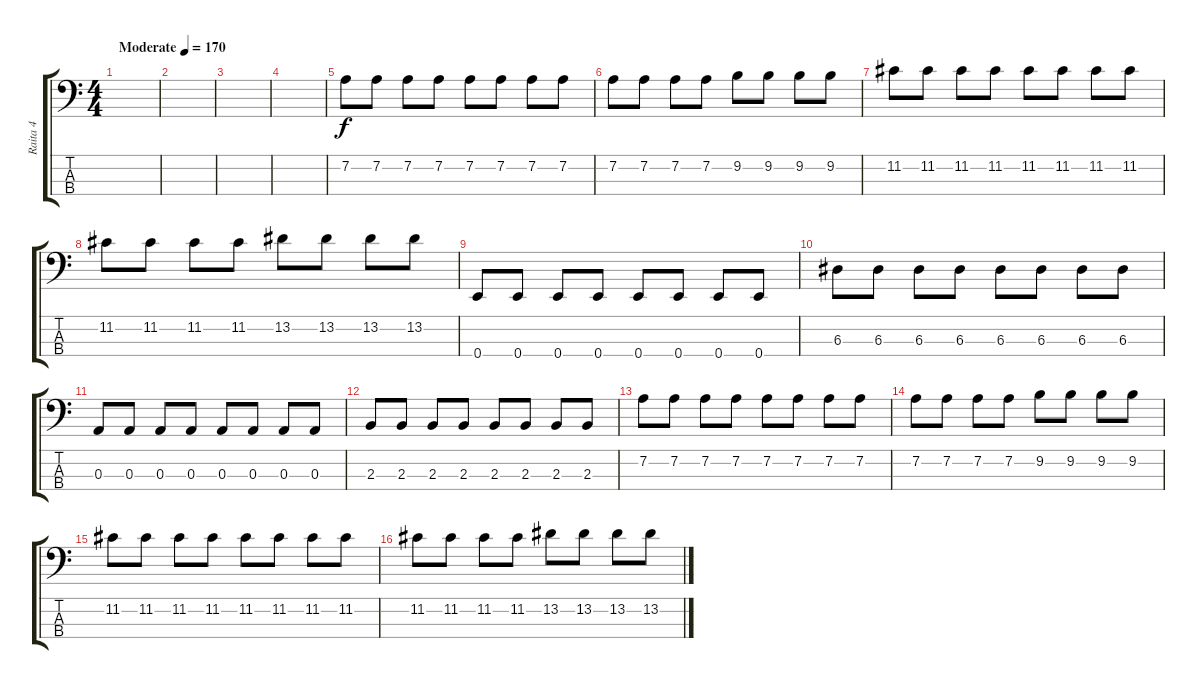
\track ("Raita 4" "Raita 4") {instrument overdrivenguitar}
\staff {score tabs}
\tuning (G2 D2 A1 E1) {hide}
\ts (4 4)
\tempo (170 "Moderate")
\clef f4
\ks c
|
|
|
|
7.2.8 7.2.8 7.2.8 7.2.8 7.2.8 7.2.8 7.2.8 7.2.8 |
7.2.8 7.2.8 7.2.8 7.2.8 9.2.8 9.2.8 9.2.8 9.2.8 |
11.2.8 11.2.8 11.2.8 11.2.8 11.2.8 11.2.8 11.2.8 11.2.8 |
11.2.8 11.2.8 11.2.8 11.2.8 13.2.8 13.2.8 13.2.8 13.2.8 |
0.4.8 0.4.8 0.4.8 0.4.8 0.4.8 0.4.8 0.4.8 0.4.8 |
6.3.8 6.3.8 6.3.8 6.3.8 6.3.8 6.3.8 6.3.8 6.3.8 |
0.3.8 0.3.8 0.3.8 0.3.8 0.3.8 0.3.8 0.3.8 0.3.8 |
2.3.8 2.3.8 2.3.8 2.3.8 2.3.8 2.3.8 2.3.8 2.3.8 |
7.2.8 7.2.8 7.2.8 7.2.8 7.2.8 7.2.8 7.2.8 7.2.8 |
7.2.8 7.2.8 7.2.8 7.2.8 9.2.8 9.2.8 9.2.8 9.2.8 |
11.2.8 11.2.8 11.2.8 11.2.8 11.2.8 11.2.8 11.2.8 11.2.8 |
11.2.8 11.2.8 11.2.8 11.2.8 13.2.8 13.2.8 13.2.8 13.2.8
